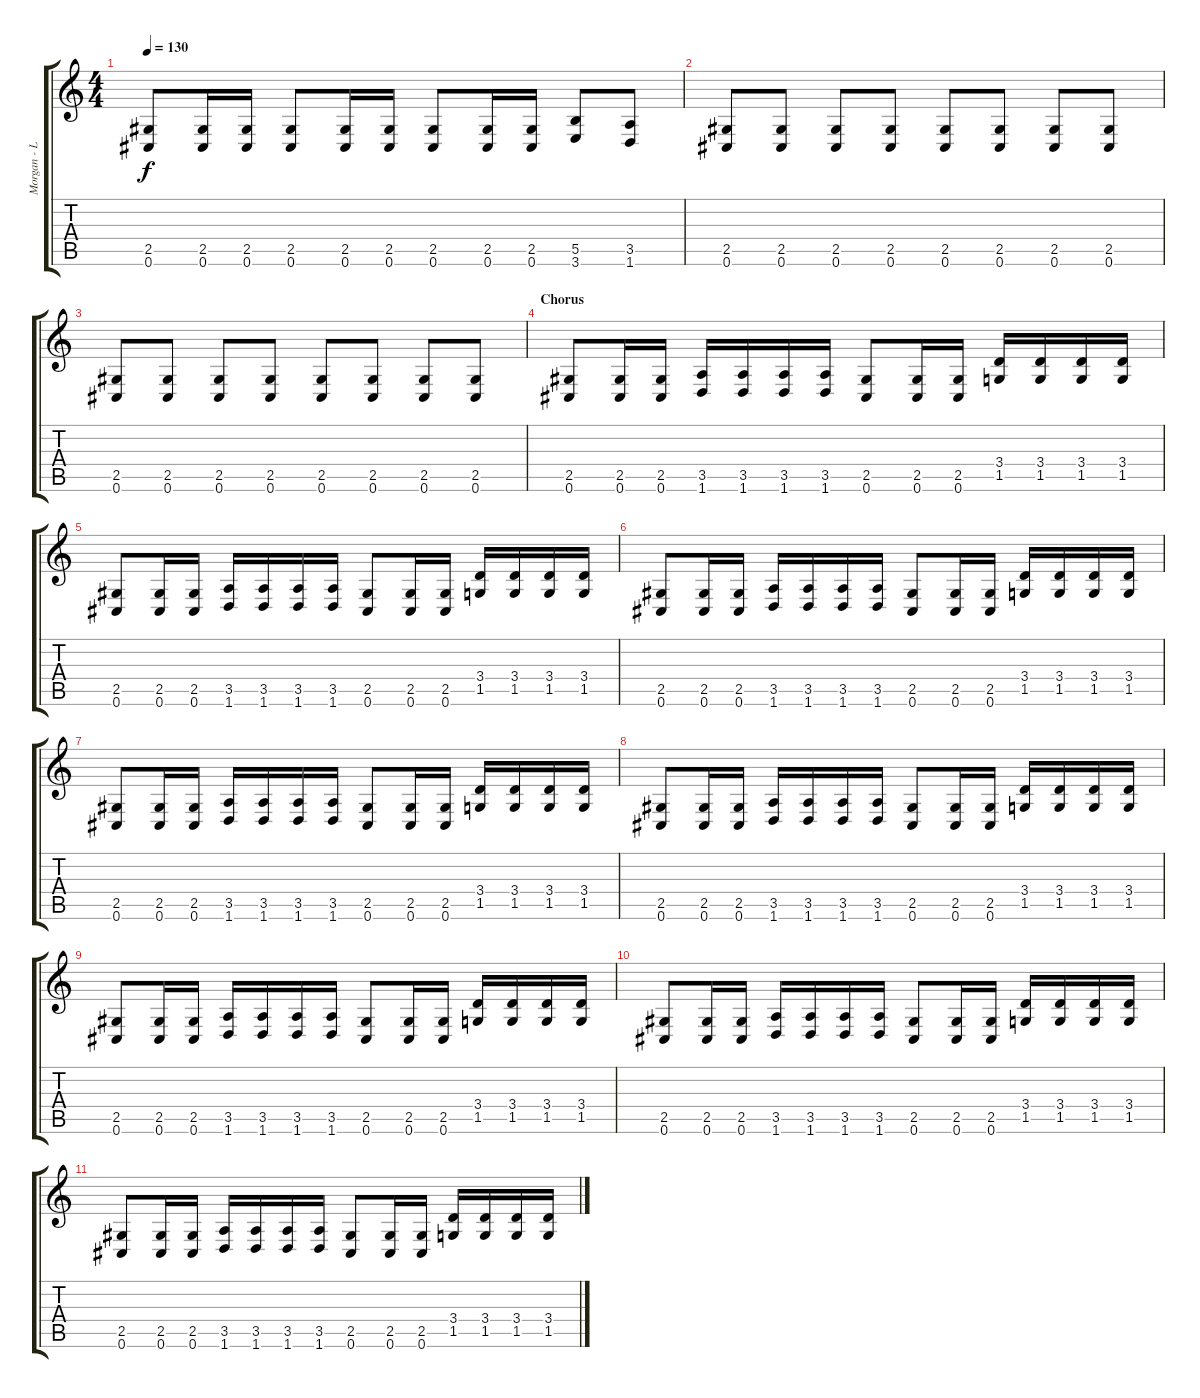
\track ("Morgan - Lead Guitar" "Morgan - L") {instrument distortionguitar}
\staff {score tabs}
\tuning (Db4 Ab3 E3 B2 Gb2 Db2) {hide}
\ts (4 4)
\tempo 130
\clef g2
\ks c
(2.5 0.6).8{dy f} (2.5 0.6).16 (2.5 0.6).16 (2.5 0.6).8 (2.5 0.6).16 (2.5 0.6).16 (2.5 0.6).8 (2.5 0.6).16 (2.5 0.6).16 (5.5 3.6).8 (3.5 1.6).8 |
(2.5 0.6).8 (2.5 0.6).8 (2.5 0.6).8 (2.5 0.6).8 (2.5 0.6).8 (2.5 0.6).8 (2.5 0.6).8 (2.5 0.6).8 |
(2.5 0.6).8 (2.5 0.6).8 (2.5 0.6).8 (2.5 0.6).8 (2.5 0.6).8 (2.5 0.6).8 (2.5 0.6).8 (2.5 0.6).8 |
\section ("" "Chorus")
(2.5 0.6).8 (2.5 0.6).16 (2.5 0.6).16 (3.5 1.6).16 (3.5 1.6).16 (3.5 1.6).16 (3.5 1.6).16 (2.5 0.6).8 (2.5 0.6).16 (2.5 0.6).16 (3.4 1.5).16 (3.4 1.5).16 (3.4 1.5).16 (3.4 1.5).16 |
(2.5 0.6).8 (2.5 0.6).16 (2.5 0.6).16 (3.5 1.6).16 (3.5 1.6).16 (3.5 1.6).16 (3.5 1.6).16 (2.5 0.6).8 (2.5 0.6).16 (2.5 0.6).16 (3.4 1.5).16 (3.4 1.5).16 (3.4 1.5).16 (3.4 1.5).16 |
(2.5 0.6).8 (2.5 0.6).16 (2.5 0.6).16 (3.5 1.6).16 (3.5 1.6).16 (3.5 1.6).16 (3.5 1.6).16 (2.5 0.6).8 (2.5 0.6).16 (2.5 0.6).16 (3.4 1.5).16 (3.4 1.5).16 (3.4 1.5).16 (3.4 1.5).16 |
(2.5 0.6).8 (2.5 0.6).16 (2.5 0.6).16 (3.5 1.6).16 (3.5 1.6).16 (3.5 1.6).16 (3.5 1.6).16 (2.5 0.6).8 (2.5 0.6).16 (2.5 0.6).16 (3.4 1.5).16 (3.4 1.5).16 (3.4 1.5).16 (3.4 1.5).16 |
(2.5 0.6).8 (2.5 0.6).16 (2.5 0.6).16 (3.5 1.6).16 (3.5 1.6).16 (3.5 1.6).16 (3.5 1.6).16 (2.5 0.6).8 (2.5 0.6).16 (2.5 0.6).16 (3.4 1.5).16 (3.4 1.5).16 (3.4 1.5).16 (3.4 1.5).16 |
(2.5 0.6).8 (2.5 0.6).16 (2.5 0.6).16 (3.5 1.6).16 (3.5 1.6).16 (3.5 1.6).16 (3.5 1.6).16 (2.5 0.6).8 (2.5 0.6).16 (2.5 0.6).16 (3.4 1.5).16 (3.4 1.5).16 (3.4 1.5).16 (3.4 1.5).16 |
(2.5 0.6).8 (2.5 0.6).16 (2.5 0.6).16 (3.5 1.6).16 (3.5 1.6).16 (3.5 1.6).16 (3.5 1.6).16 (2.5 0.6).8 (2.5 0.6).16 (2.5 0.6).16 (3.4 1.5).16 (3.4 1.5).16 (3.4 1.5).16 (3.4 1.5).16 |
(2.5 0.6).8 (2.5 0.6).16 (2.5 0.6).16 (3.5 1.6).16 (3.5 1.6).16 (3.5 1.6).16 (3.5 1.6).16 (2.5 0.6).8 (2.5 0.6).16 (2.5 0.6).16 (3.4 1.5).16 (3.4 1.5).16 (3.4 1.5).16 (3.4 1.5).16
